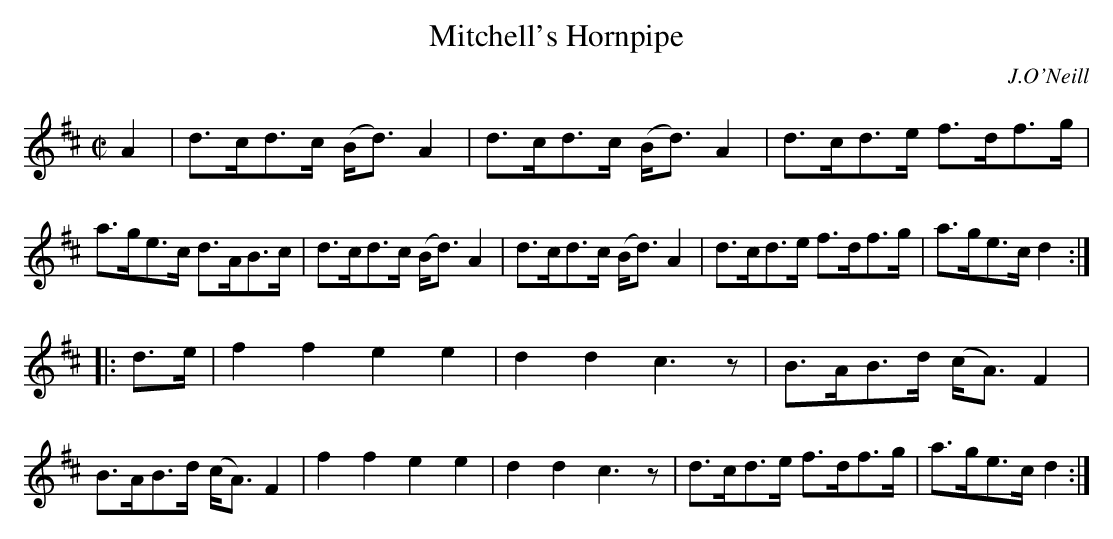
X:1
T: Mitchell's Hornpipe
O: J.O'Neill
M: C|
L: 1/8
K: D
A2 |\
d>cd>c (B<d)A2 | d>cd>c (B<d)A2 | d>cd>e f>df>g | a>ge>c d>AB>c |\
d>cd>c (B<d)A2 | d>cd>c (B<d)A2 | d>cd>e f>df>g | a>ge>c d2 :|
|: d>e |\
f2f2 e2e2 | d2d2 c3z | B>AB>d (c<A)F2 | B>AB>d (c<A)F2 |\
f2f2 e2e2 | d2d2 c3z | d>cd>e f>df>g | a>ge>c d2 :|
